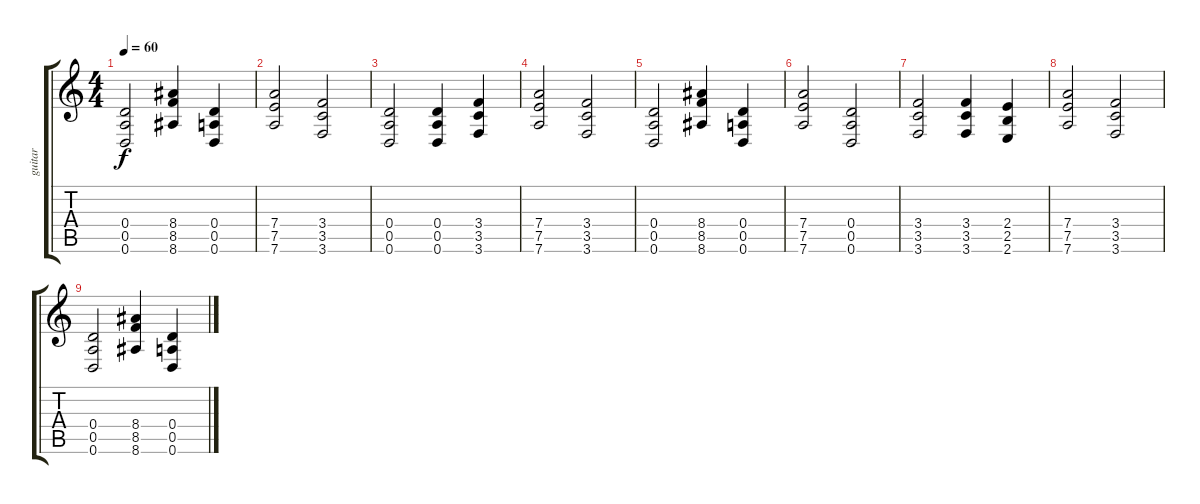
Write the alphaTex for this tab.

\track ("guitar" "guitar") {instrument overdrivenguitar}
\staff {score tabs}
\tuning (E4 B3 G3 D3 A2 D2) {hide}
\ts (4 4)
\tempo 60
\clef g2
\ks c
(0.4 0.5 0.6).2{dy f} (8.4 8.5 8.6).4 (0.4 0.5 0.6).4 |
(7.4 7.5 7.6).2 (3.4 3.5 3.6).2 |
(0.4 0.5 0.6).2 (0.4 0.5 0.6).4 (3.4 3.5 3.6).4 |
(7.4 7.5 7.6).2 (3.4 3.5 3.6).2 |
(0.4 0.5 0.6).2 (8.4 8.5 8.6).4 (0.4 0.5 0.6).4 |
(7.4 7.5 7.6).2 (0.4 0.5 0.6).2 |
(3.4 3.5 3.6).2 (3.4 3.5 3.6).4 (2.4 2.5 2.6).4 |
(7.4 7.5 7.6).2 (3.4 3.5 3.6).2 |
(0.4 0.5 0.6).2 (8.4 8.5 8.6).4 (0.4 0.5 0.6).4
